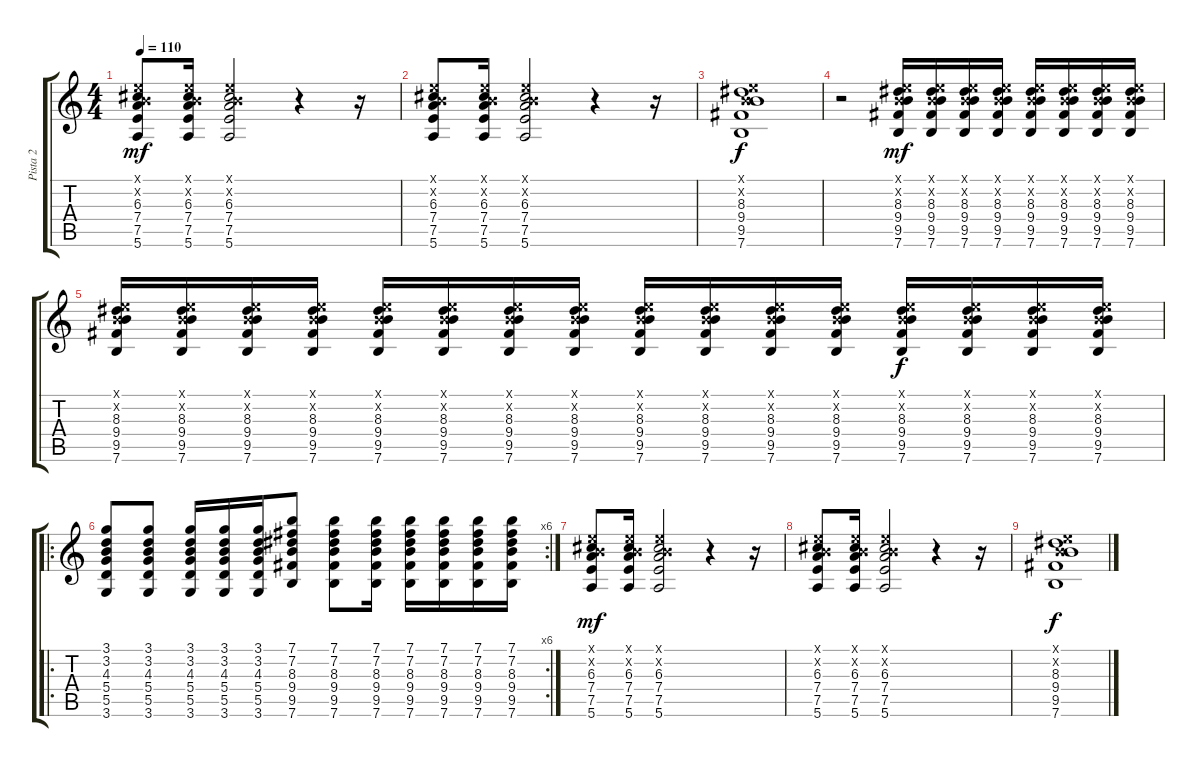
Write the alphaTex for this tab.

\track ("Pista 2" "Pista 2") {instrument distortionguitar}
\staff {score tabs}
\tuning (E4 B3 G3 D3 A2 E2) {hide}
\ts (4 4)
\tempo 110
\clef g2
\ks c
(0.1{x} 0.2{x} 6.3 7.4 7.5 5.6).8{dy mf} (0.1{x} 0.2{x} 6.3 7.4 7.5 5.6).16 (0.1{x} 0.2{x} 6.3 7.4 7.5 5.6).2 r.4 r.16 |
(0.1{x} 0.2{x} 6.3 7.4 7.5 5.6).8 (0.1{x} 0.2{x} 6.3 7.4 7.5 5.6).16 (0.1{x} 0.2{x} 6.3 7.4 7.5 5.6).2 r.4 r.16 |
(0.1{x} 0.2{x} 8.3 9.4 9.5 7.6).1{dy f} |
r.2 (0.1{x} 0.2{x} 8.3 9.4 9.5 7.6).16{dy mf} (0.1{x} 0.2{x} 8.3 9.4 9.5 7.6).16 (0.1{x} 0.2{x} 8.3 9.4 9.5 7.6).16 (0.1{x} 0.2{x} 8.3 9.4 9.5 7.6).16 (0.1{x} 0.2{x} 8.3 9.4 9.5 7.6).16 (0.1{x} 0.2{x} 8.3 9.4 9.5 7.6).16 (0.1{x} 0.2{x} 8.3 9.4 9.5 7.6).16 (0.1{x} 0.2{x} 8.3 9.4 9.5 7.6).16 |
(0.1{x} 0.2{x} 8.3 9.4 9.5 7.6).16 (0.1{x} 0.2{x} 8.3 9.4 9.5 7.6).16 (0.1{x} 0.2{x} 8.3 9.4 9.5 7.6).16 (0.1{x} 0.2{x} 8.3 9.4 9.5 7.6).16 (0.1{x} 0.2{x} 8.3 9.4 9.5 7.6).16 (0.1{x} 0.2{x} 8.3 9.4 9.5 7.6).16 (0.1{x} 0.2{x} 8.3 9.4 9.5 7.6).16 (0.1{x} 0.2{x} 8.3 9.4 9.5 7.6).16 (0.1{x} 0.2{x} 8.3 9.4 9.5 7.6).16 (0.1{x} 0.2{x} 8.3 9.4 9.5 7.6).16 (0.1{x} 0.2{x} 8.3 9.4 9.5 7.6).16 (0.1{x} 0.2{x} 8.3 9.4 9.5 7.6).16 (0.1{x} 0.2{x} 8.3 9.4 9.5 7.6).16{dy f} (0.1{x} 0.2{x} 8.3 9.4 9.5 7.6).16 (0.1{x} 0.2{x} 8.3 9.4 9.5 7.6).16 (0.1{x} 0.2{x} 8.3 9.4 9.5 7.6).16 |
\ro
\rc 6
(3.1 3.2 4.3 5.4 5.5 3.6).8 (3.1 3.2 4.3 5.4 5.5 3.6).8 (3.1 3.2 4.3 5.4 5.5 3.6).16 (3.1 3.2 4.3 5.4 5.5 3.6).16 (3.1 3.2 4.3 5.4 5.5 3.6).16 (7.1 7.2 8.3 9.4 9.5 7.6).8 (7.1 7.2 8.3 9.4 9.5 7.6).8 (7.1 7.2 8.3 9.4 9.5 7.6).16 (7.1 7.2 8.3 9.4 9.5 7.6).16 (7.1 7.2 8.3 9.4 9.5 7.6).16 (7.1 7.2 8.3 9.4 9.5 7.6).16 (7.1 7.2 8.3 9.4 9.5 7.6).16 |
(0.1{x} 0.2{x} 6.3 7.4 7.5 5.6).8{dy mf} (0.1{x} 0.2{x} 6.3 7.4 7.5 5.6).16 (0.1{x} 0.2{x} 6.3 7.4 7.5 5.6).2 r.4 r.16 |
(0.1{x} 0.2{x} 6.3 7.4 7.5 5.6).8 (0.1{x} 0.2{x} 6.3 7.4 7.5 5.6).16 (0.1{x} 0.2{x} 6.3 7.4 7.5 5.6).2 r.4 r.16 |
(0.1{x} 0.2{x} 8.3 9.4 9.5 7.6).1{dy f}
